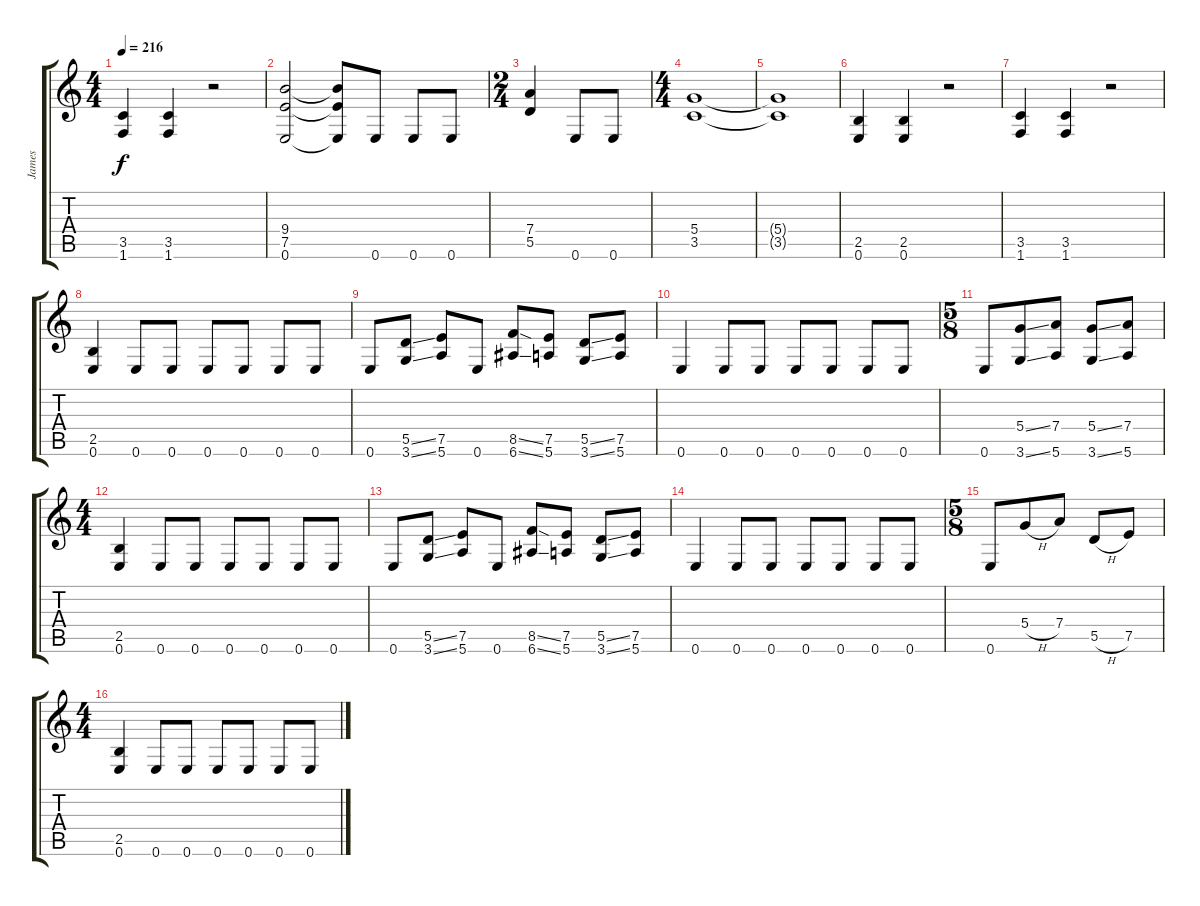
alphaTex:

\track ("James" "James") {instrument distortionguitar}
\staff {score tabs}
\tuning (E4 B3 G3 D3 A2 E2) {hide}
\ts (4 4)
\tempo 216
\clef g2
\ks c
(3.5 1.6).4{dy f} (3.5 1.6).4 r.2 |
(9.4 7.5 0.6).2 (9.4{t} 7.5{t} 0.6{t}).8 0.6.8 0.6.8 0.6.8 |
\ts (2 4)
(7.4 5.5).4 0.6.8 0.6.8 |
\ts (4 4)
(5.4 3.5).1 |
(5.4{t} 3.5{t}).1 |
(2.5 0.6).4 (2.5 0.6).4 r.2 |
(3.5 1.6).4 (3.5 1.6).4 r.2 |
(2.5 0.6).4 0.6.8 0.6.8 0.6.8 0.6.8 0.6.8 0.6.8 |
0.6.8 (5.5{ss} 3.6{ss}).8 (7.5 5.6).8 0.6.8 (8.5{ss} 6.6{ss}).8 (7.5 5.6).8 (5.5{ss} 3.6{ss}).8 (7.5 5.6).8 |
0.6.4 0.6.8 0.6.8 0.6.8 0.6.8 0.6.8 0.6.8 |
\ts (5 8)
0.6.8 (5.4{ss} 3.6{ss}).8 (7.4 5.6).8 (5.4{ss} 3.6{ss}).8 (7.4 5.6).8 |
\ts (4 4)
(2.5 0.6).4 0.6.8 0.6.8 0.6.8 0.6.8 0.6.8 0.6.8 |
0.6.8 (5.5{ss} 3.6{ss}).8 (7.5 5.6).8 0.6.8 (8.5{ss} 6.6{ss}).8 (7.5 5.6).8 (5.5{ss} 3.6{ss}).8 (7.5 5.6).8 |
0.6.4 0.6.8 0.6.8 0.6.8 0.6.8 0.6.8 0.6.8 |
\ts (5 8)
0.6.8 5.4{h}.8 7.4.8 5.5{h}.8 7.5.8 |
\ts (4 4)
(2.5 0.6).4 0.6.8 0.6.8 0.6.8 0.6.8 0.6.8 0.6.8
